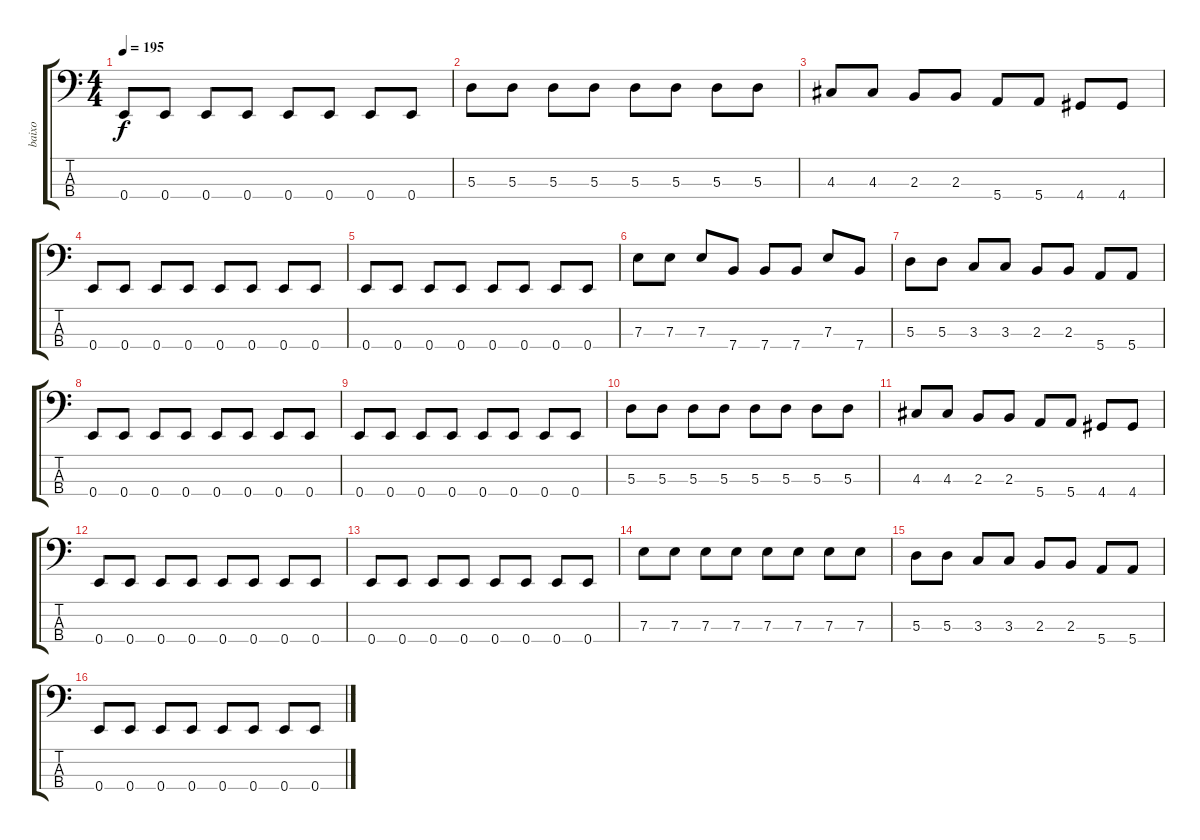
\track ("baixo" "baixo") {instrument electricbassfinger}
\staff {score tabs}
\tuning (G2 D2 A1 E1) {hide}
\ts (4 4)
\tempo 195
\clef f4
\ks c
0.4.8{dy f} 0.4.8 0.4.8 0.4.8 0.4.8 0.4.8 0.4.8 0.4.8 |
5.3.8 5.3.8 5.3.8 5.3.8 5.3.8 5.3.8 5.3.8 5.3.8 |
4.3.8 4.3.8 2.3.8 2.3.8 5.4.8 5.4.8 4.4.8 4.4.8 |
0.4.8 0.4.8 0.4.8 0.4.8 0.4.8 0.4.8 0.4.8 0.4.8 |
0.4.8 0.4.8 0.4.8 0.4.8 0.4.8 0.4.8 0.4.8 0.4.8 |
7.3.8 7.3.8 7.3.8 7.4.8 7.4.8 7.4.8 7.3.8 7.4.8 |
5.3.8 5.3.8 3.3.8 3.3.8 2.3.8 2.3.8 5.4.8 5.4.8 |
0.4.8 0.4.8 0.4.8 0.4.8 0.4.8 0.4.8 0.4.8 0.4.8 |
0.4.8 0.4.8 0.4.8 0.4.8 0.4.8 0.4.8 0.4.8 0.4.8 |
5.3.8 5.3.8 5.3.8 5.3.8 5.3.8 5.3.8 5.3.8 5.3.8 |
4.3.8 4.3.8 2.3.8 2.3.8 5.4.8 5.4.8 4.4.8 4.4.8 |
0.4.8 0.4.8 0.4.8 0.4.8 0.4.8 0.4.8 0.4.8 0.4.8 |
0.4.8 0.4.8 0.4.8 0.4.8 0.4.8 0.4.8 0.4.8 0.4.8 |
7.3.8 7.3.8 7.3.8 7.3.8 7.3.8 7.3.8 7.3.8 7.3.8 |
5.3.8 5.3.8 3.3.8 3.3.8 2.3.8 2.3.8 5.4.8 5.4.8 |
0.4.8 0.4.8 0.4.8 0.4.8 0.4.8 0.4.8 0.4.8 0.4.8
